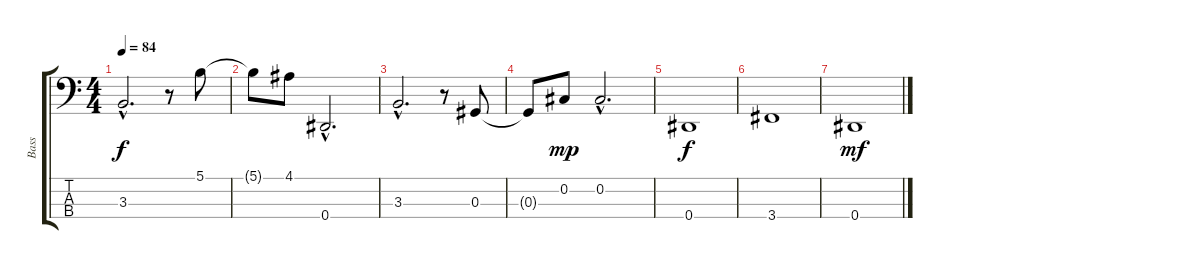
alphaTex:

\track ("Bass" "Bass") {instrument electricbassfinger}
\staff {score tabs}
\tuning (Gb2 Db2 Ab1 Eb1) {hide}
\ts (4 4)
\tempo 84
\clef f4
\ks c
3.3{hac}.2{d dy f} r.8 5.1.8 |
5.1{t}.8 4.1.8 0.4{hac}.2{d} |
3.3{hac}.2{d} r.8 0.3.8 |
0.3{t}.8 0.2.8{dy mp} 0.2{hac}.2{d} |
0.4.1{dy f} |
3.4.1 |
0.4.1{dy mf}
